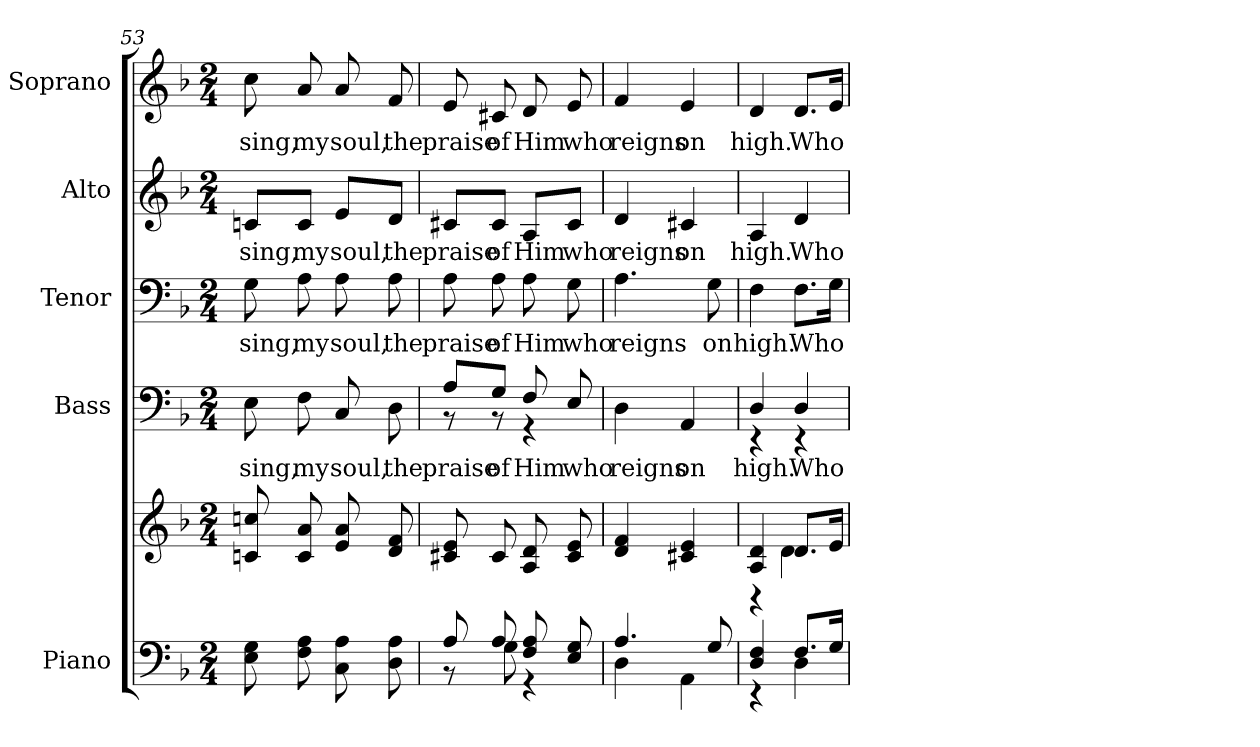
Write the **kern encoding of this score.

**kern	**kern	**kern	**text	**kern	**text	**kern	**text	**kern	**text
*part5	*part5	*part4	*part4	*part3	*part3	*part2	*part2	*part1	*part1
*staff6	*staff5	*staff4	*staff4	*staff3	*staff3	*staff2	*staff2	*staff1	*staff1
*I"Piano	*	*I"Bass	*	*I"Tenor	*	*I"Alto	*	*I"Soprano	*
*I'Pno.	*	*I'B.	*	*I'T.	*	*I'A.	*	*I'S.	*
*clefF4	*clefG2	*clefF4	*	*clefF4	*	*clefG2	*	*clefG2	*
*k[b-]	*k[b-]	*k[b-]	*	*k[b-]	*	*k[b-]	*	*k[b-]	*
*F:	*F:	*F:	*	*F:	*	*F:	*	*F:	*
*M2/4	*M2/4	*M2/4	*	*M2/4	*	*M2/4	*	*M2/4	*
=53	=53	=53	=53	=53	=53	=53	=53	=53	=53
!	!	!	!LO:LY:b:color=#000000	!	!	!	!	!	!
!	!	!	!	!	!LO:LY:b:color=#000000	!	!	!	!
!	!	!	!	!	!	!	!LO:LY:b:color=#000000	!	!
!	!	!	!	!	!	!	!	!	!LO:LY:b:color=#000000
8Ei\ 8Gi	8cni/ 8ccni	8Ei\	sing,	8Gi\	sing,	8cni/L	sing,	8cci\	sing,
!	!	!	!LO:LY:b:color=#000000	!	!	!	!	!	!
!	!	!	!	!	!LO:LY:b:color=#000000	!	!	!	!
!	!	!	!	!	!	!	!LO:LY:b:color=#000000	!	!
!	!	!	!	!	!	!	!	!	!LO:LY:b:color=#000000
8Fi\ 8Ai	8ci/ 8ai	8Fi\	my	8Ai\	my	8ci/J	my	8ai/	my
!	!	!	!LO:LY:b:color=#000000	!	!	!	!	!	!
!	!	!	!	!	!LO:LY:b:color=#000000	!	!	!	!
!	!	!	!	!	!	!	!LO:LY:b:color=#000000	!	!
!	!	!	!	!	!	!	!	!	!LO:LY:b:color=#000000
8Ci\ 8Ai	8ei/ 8ai	8Ci/	soul,	8Ai\	soul,	8ei/L	soul,	8ai/	soul,
!	!	!	!LO:LY:b:color=#000000	!	!	!	!	!	!
!	!	!	!	!	!LO:LY:b:color=#000000	!	!	!	!
!	!	!	!	!	!	!	!LO:LY:b:color=#000000	!	!
!	!	!	!	!	!	!	!	!	!LO:LY:b:color=#000000
8Di\ 8Ai	8di/ 8fi	8Di\	the	8Ai\	the	8di/J	the	8fi/	the
=54	=54	=54	=54	=54	=54	=54	=54	=54	=54
*^	*	*	*	*	*	*	*	*	*
!	!	!	!	!LO:LY:b:color=#000000	!	!	!	!	!	!
*	*	*	*^	*	*	*	*	*	*	*
!	!	!	!	!	!	!	!LO:LY:b:color=#000000	!	!	!	!
!	!	!	!	!	!	!	!	!	!LO:LY:b:color=#000000	!	!
!	!	!	!	!	!	!	!	!	!	!	!LO:LY:b:color=#000000
8Ai/	8r	8c#Xi/ 8ei	8Ai/L	8r	praise	8Ai\	praise	8c#Xi/L	praise	8ei/	praise
!	!	!	!	!	!LO:LY:b:color=#000000	!	!	!	!	!	!
!	!	!	!	!	!	!	!LO:LY:b:color=#000000	!	!	!	!
!	!	!	!	!	!	!	!	!	!LO:LY:b:color=#000000	!	!
!	!	!	!	!	!	!	!	!	!	!	!LO:LY:b:color=#000000
8Ai/	8Gi\	8c#i/	8Gi/J	8r	of	8Ai\	of	8c#i/J	of	8c#Xi/	of
!	!	!	!	!	!LO:LY:b:color=#000000	!	!	!	!	!	!
!	!	!	!	!	!	!	!LO:LY:b:color=#000000	!	!	!	!
!	!	!	!	!	!	!	!	!	!LO:LY:b:color=#000000	!	!
!	!	!	!	!	!	!	!	!	!	!	!LO:LY:b:color=#000000
8Fi/ 8Ai	4r	8Ai/ 8di	8Fi/	4r	Him	8Ai\	Him	8Ai/L	Him	8di/	Him
!	!	!	!	!	!LO:LY:b:color=#000000	!	!	!	!	!	!
!	!	!	!	!	!	!	!LO:LY:b:color=#000000	!	!	!	!
!	!	!	!	!	!	!	!	!	!LO:LY:b:color=#000000	!	!
!	!	!	!	!	!	!	!	!	!	!	!LO:LY:b:color=#000000
8Ei/ 8Gi	.	8c#i/ 8ei	8Ei/	.	who	8Gi\	who	8c#i/J	who	8ei/	who
*	*	*	*v	*v	*	*	*	*	*	*	*
!!LO:PB:g=z
=55	=55	=55	=55	=55	=55	=55	=55	=55	=55	=55
!	!	!	!	!LO:LY:b:color=#000000	!	!	!	!	!	!
!	!	!	!	!	!	!LO:LY:b:color=#000000	!	!	!	!
!	!	!	!	!	!	!	!	!LO:LY:b:color=#000000	!	!
!	!	!	!	!	!	!	!	!	!	!LO:LY:b:color=#000000
4.Ai/	4Di\	4di/ 4fi	4Di\	reigns	4.Ai\	reigns	4di/	reigns	4fi/	reigns
!	!	!	!	!LO:LY:b:color=#000000	!	!	!	!	!	!
!	!	!	!	!	!	!	!	!LO:LY:b:color=#000000	!	!
!	!	!	!	!	!	!	!	!	!	!LO:LY:b:color=#000000
.	4AAi\	4c#Xi/ 4ei	4AAi/	on	.	.	4c#Xi/	on	4ei/	on
!	!	!	!	!	!	!LO:LY:b:color=#000000	!	!	!	!
8Gi/	.	.	.	.	8Gi\	on	.	.	.	.
=56	=56	=56	=56	=56	=56	=56	=56	=56	=56	=56
*	*	*^	*	*	*	*	*	*	*	*
!	!	!	!	!	!LO:LY:b:color=#000000	!	!	!	!	!	!
*	*	*	*	*^	*	*	*	*	*	*	*
!	!	!	!	!	!	!	!	!LO:LY:b:color=#000000	!	!	!	!
!	!	!	!	!	!	!	!	!	!	!LO:LY:b:color=#000000	!	!
!	!	!	!	!	!	!	!	!	!	!	!	!LO:LY:b:color=#000000
4Di/ 4Fi	4r	4Ai/ 4di	4r	4Di/	4r	high.	4Fi\	high.	4Ai/	high.	4di/	high.
!	!	!	!	!	!	!LO:LY:b:color=#000000	!	!	!	!	!	!
!	!	!	!	!	!	!	!	!LO:LY:b:color=#000000	!	!	!	!
!	!	!	!	!	!	!	!	!	!	!LO:LY:b:color=#000000	!	!
!	!	!	!	!	!	!	!	!	!	!	!	!LO:LY:b:color=#000000
8.Fi/L	4Di\	8.di/L	4di\	4Di/	4r	Who	8.Fi\L	Who	4di/	Who	8.di/L	Who
16Gi/Jk	.	16ei/Jk	.	.	.	.	16Gi\Jk	.	.	.	16ei/Jk	.
*v	*v	*	*	*v	*v	*	*	*	*	*	*	*
*	*v	*v	*	*	*	*	*	*	*	*
=	=	=	=	=	=	=	=	=	=
*-	*-	*-	*-	*-	*-	*-	*-	*-	*-
